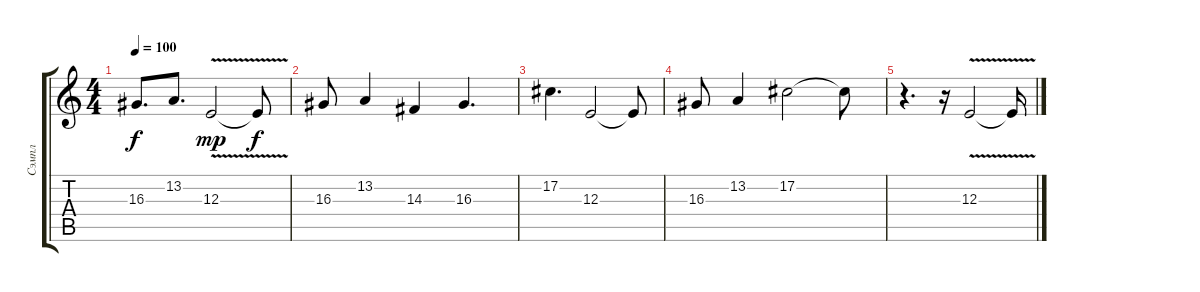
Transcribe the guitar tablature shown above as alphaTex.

\track ("Сэмпл" "Сэмпл") {instrument fx7echoes}
\staff {score tabs}
\tuning (Db4 Ab3 E3 B2 Gb2 B1) {hide}
\ts (4 4)
\tempo 100
\clef g2
\ks c
16.3.8{d dy f} 13.2.8{d} 12.3{v}.2{dy mp} 12.3{t}.8{dy f} |
16.3.8 13.2.4 14.3.4 16.3.4{d} |
17.2.4{d} 12.3.2 12.3{t}.8 |
16.3.8 13.2.4 17.2.2 17.2{t}.8 |
r.4{d} r.16 12.3{v}.2 12.3{t}.16
